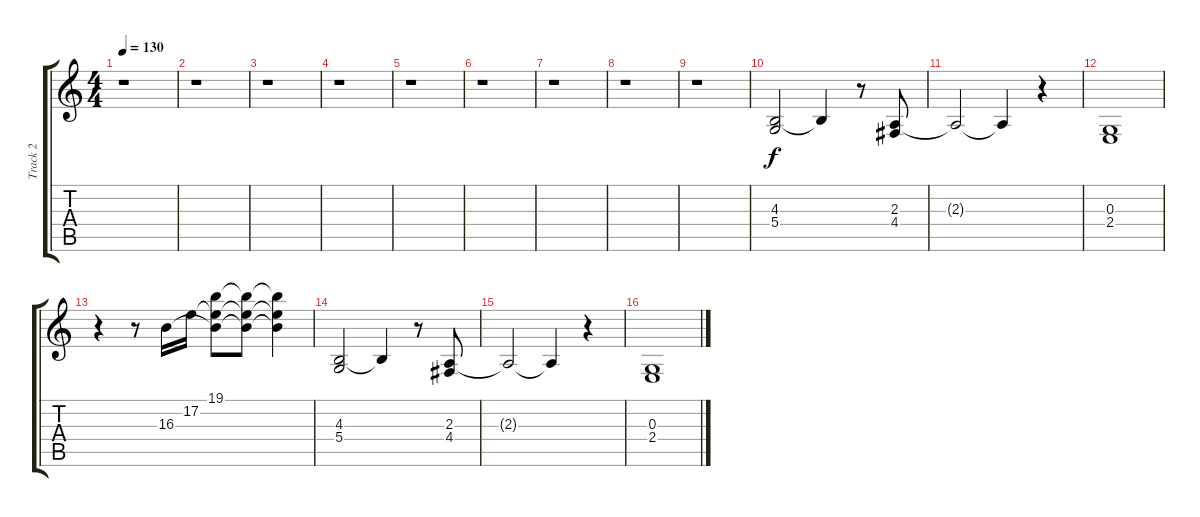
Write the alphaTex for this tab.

\track ("Track 2" "Track 2") {instrument lead1square}
\staff {score tabs}
\tuning (E4 B3 G3 D3 A2 E2) {hide}
\ts (4 4)
\tempo 130
\clef g2
\ks c
r.1{dy f} |
r.1 |
r.1 |
r.1 |
r.1 |
r.1 |
r.1 |
r.1 |
r.1 |
(4.3 5.4).2 4.3{t}.4 r.8 (2.3 4.4).8 |
2.3{t}.2 2.3{t}.4 r.4 |
(0.3 2.4).1 |
r.4 r.8 16.3.16 17.2.16 (19.1 17.2{t} 16.3{t}).8 (19.1{t} 17.2{t} 16.3{t}).8 (19.1{t} 17.2{t} 16.3{t}).4 |
(4.3 5.4).2 4.3{t}.4 r.8 (2.3 4.4).8 |
2.3{t}.2 2.3{t}.4 r.4 |
(0.3 2.4).1
